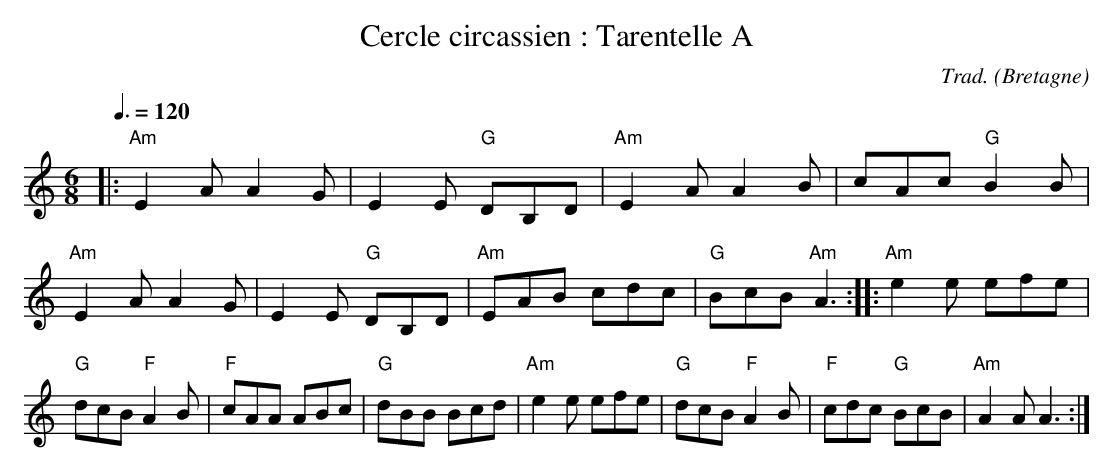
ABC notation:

X:1
T:Cercle circassien : Tarentelle A
C:Trad.
O:Bretagne
M:6/8
L:1/8
Q:3/8=120
K:C
|:"Am"E2A A2G | E2E "G"DB,D | "Am"E2A A2B |cAc "G"B2B |\
  "Am"E2A A2G | E2E "G"DB,D | "Am"EAB cdc | "G"BcB "Am"A3 ::\
"Am"e2e efe | "G"dcB "F"A2B | "F"cAA ABc |"G"dBB Bcd | \
"Am"e2e efe | "G"dcB "F"A2B | "F"cdc "G"BcB | "Am"A2A A3 :|
